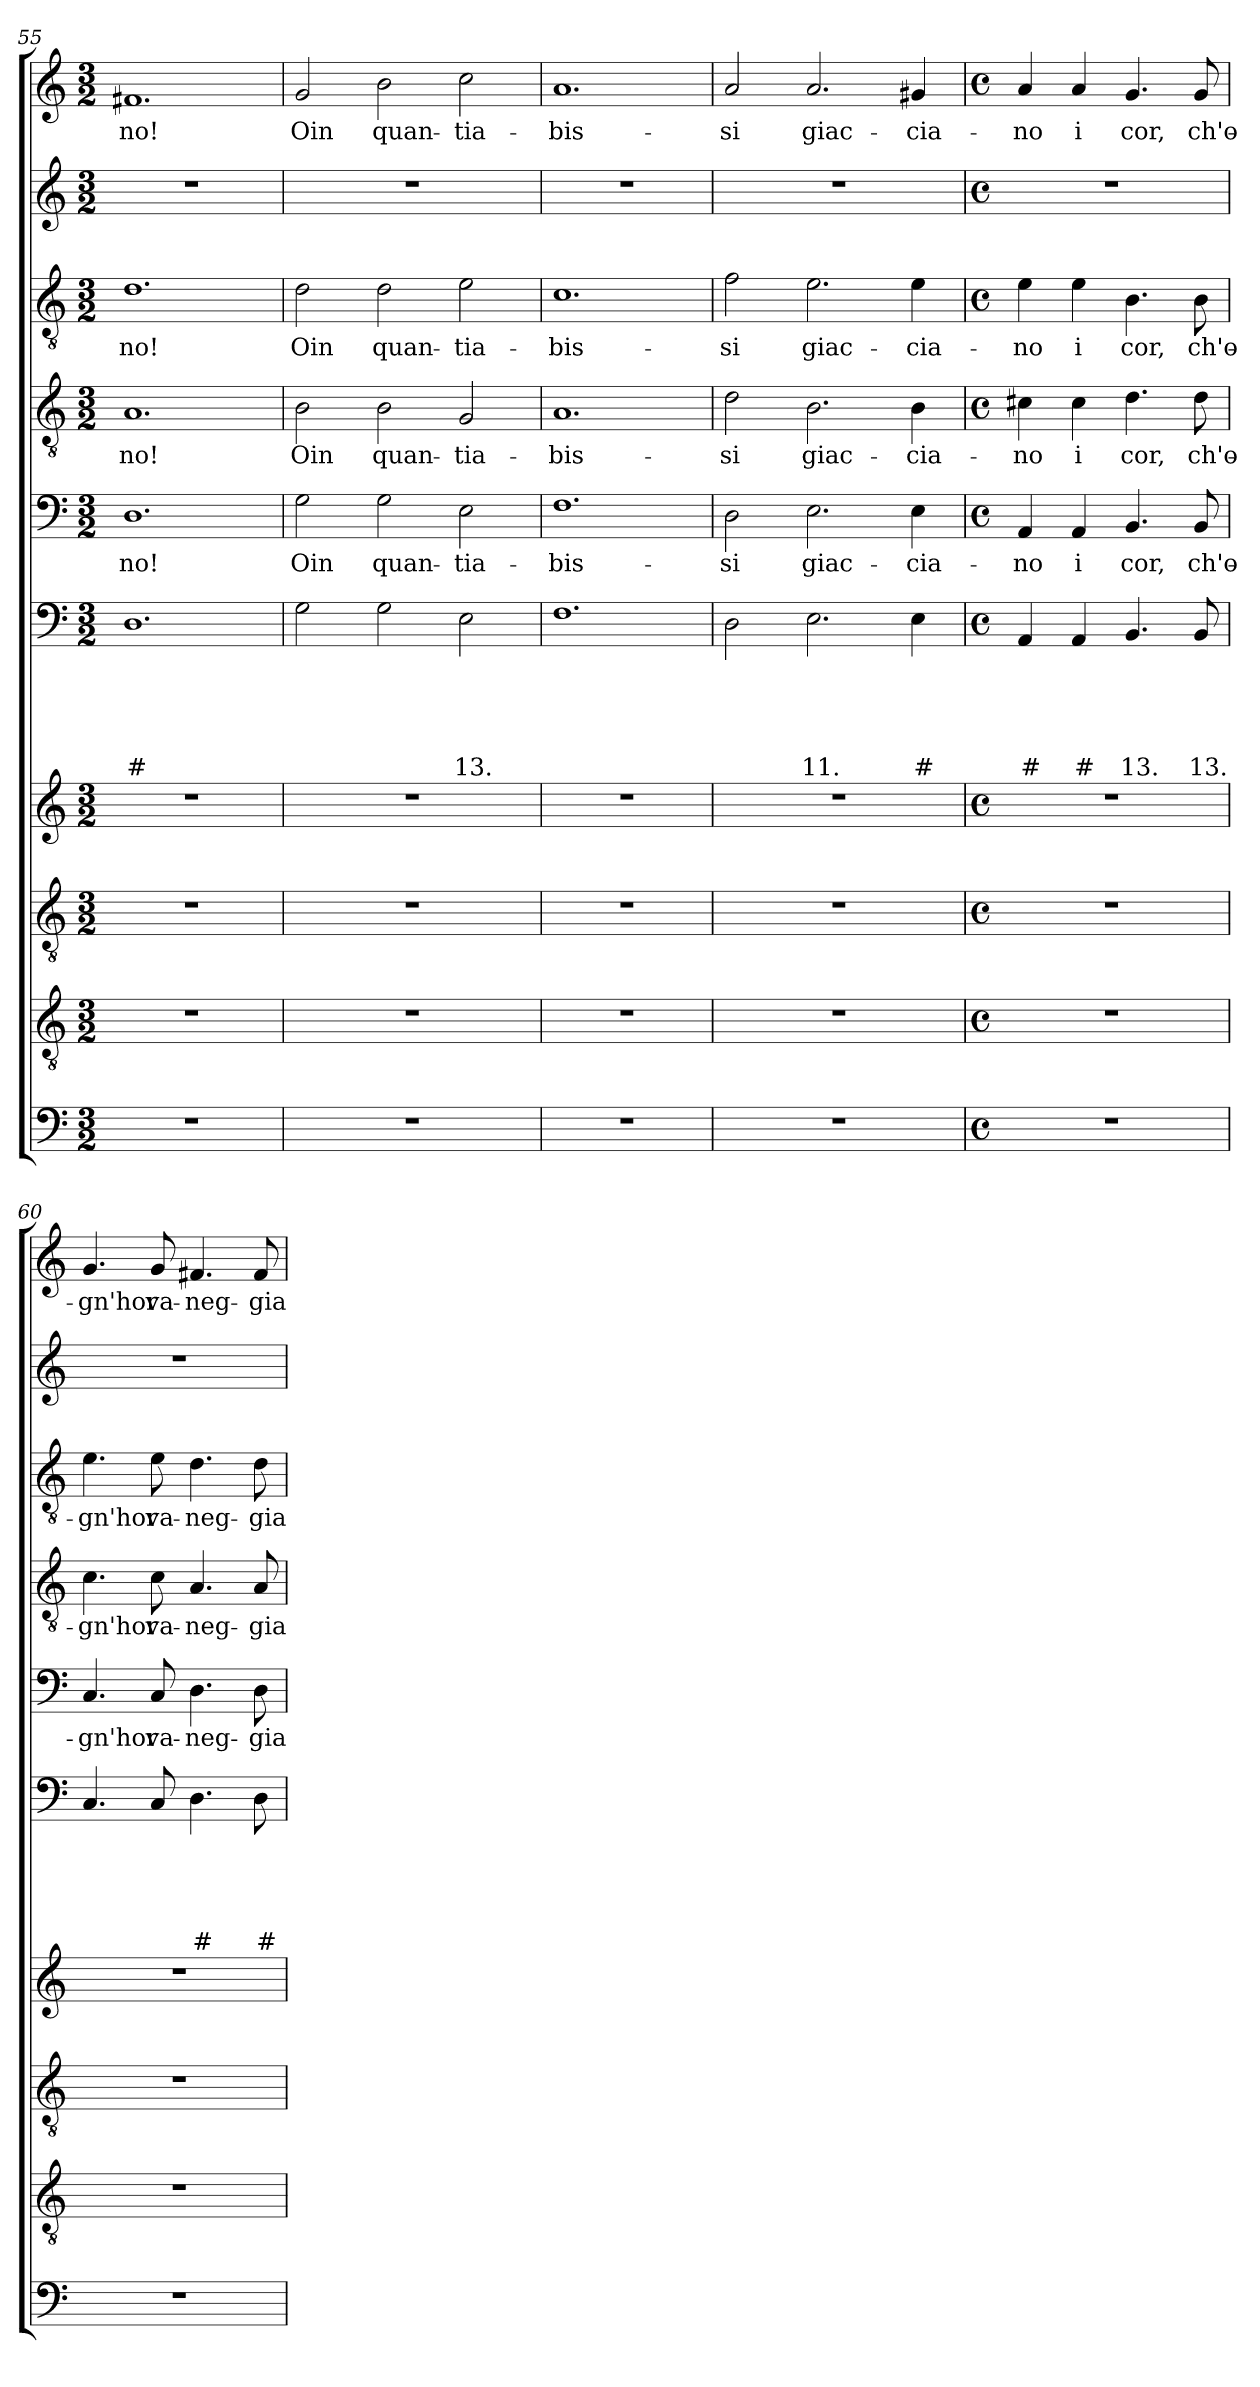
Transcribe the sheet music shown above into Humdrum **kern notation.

**kern	**kern	**kern	**kern	**kern	**text	**text	**text	**text	**text	**kern	**text	**kern	**text	**kern	**text	**kern	**kern	**text
*part10	*part9	*part8	*part7	*part6	*part6	*part6	*part6	*part6	*part6	*part5	*part5	*part4	*part4	*part3	*part3	*part2	*part1	*part1
*staff10	*staff9	*staff8	*staff7	*staff6	*staff6	*staff6	*staff6	*staff6	*staff6	*staff5	*staff5	*staff4	*staff4	*staff3	*staff3	*staff2	*staff1	*staff1
*clefF4	*clefGv2	*clefGv2	*clefG2	*clefF4	*	*	*	*	*	*clefF4	*	*clefGv2	*	*clefGv2	*	*clefG2	*clefG2	*
*k[]	*k[]	*k[]	*k[]	*k[]	*	*	*	*	*	*k[]	*	*k[]	*	*k[]	*	*k[]	*k[]	*
*C:	*C:	*C:	*C:	*C:	*	*	*	*	*	*C:	*	*C:	*	*C:	*	*C:	*C:	*
*M3/2	*M3/2	*M3/2	*M3/2	*M3/2	*	*	*	*	*	*M3/2	*	*M3/2	*	*M3/2	*	*M3/2	*M3/2	*
=55	=55	=55	=55	=55	=55	=55	=55	=55	=55	=55	=55	=55	=55	=55	=55	=55	=55	=55
1.r	1.r	1.r	1.r	1.D	.	.	.	.	#	1.D	-no!	1.A	-no!	1.d	-no!	1.r	1.f#X	-no!
!!LO:LB:g=z
=56	=56	=56	=56	=56	=56	=56	=56	=56	=56	=56	=56	=56	=56	=56	=56	=56	=56	=56
1.r	1.r	1.r	1.r	2G\	.	.	.	.	.	2G\	Oin	2B\	Oin	2d\	Oin	1.r	2g/	Oin
.	.	.	.	2G\	.	.	.	.	.	2G\	quan-	2B\	quan-	2d\	quan-	.	2b\	quan-
.	.	.	.	2E\	.	.	.	.	13.	2E\	-tia-	2G/	-tia-	2e\	-tia-	.	2cc\	-tia-
=57	=57	=57	=57	=57	=57	=57	=57	=57	=57	=57	=57	=57	=57	=57	=57	=57	=57	=57
1.r	1.r	1.r	1.r	1.F	.	.	.	.	.	1.F	-bis-	1.A	-bis-	1.c	-bis-	1.r	1.a	-bis-
=58	=58	=58	=58	=58	=58	=58	=58	=58	=58	=58	=58	=58	=58	=58	=58	=58	=58	=58
1.r	1.r	1.r	1.r	2D\	.	.	.	.	.	2D\	-si	2d\	-si	2f\	-si	1.r	2a/	-si
.	.	.	.	2.E\	.	.	.	.	11.	2.E\	giac-	2.B\	giac-	2.e\	giac-	.	2.a/	giac-
.	.	.	.	4E\	.	.	.	.	#	4E\	-cia-	4B\	-cia-	4e\	-cia-	.	4g#X/	-cia-
=59	=59	=59	=59	=59	=59	=59	=59	=59	=59	=59	=59	=59	=59	=59	=59	=59	=59	=59
*M4/4	*M4/4	*M4/4	*M4/4	*M4/4	*	*	*	*	*	*M4/4	*	*M4/4	*	*M4/4	*	*M4/4	*M4/4	*
*met(c)	*met(c)	*met(c)	*met(c)	*met(c)	*	*	*	*	*	*met(c)	*	*met(c)	*	*met(c)	*	*met(c)	*met(c)	*
1r	1r	1r	1r	4AA/	.	.	.	.	#	4AA/	-no	4c#X\	-no	4e\	-no	1r	4a/	-no
.	.	.	.	4AA/	.	.	.	.	#	4AA/	i	4c#\	i	4e\	i	.	4a/	i
.	.	.	.	4.BB/	.	.	.	.	13.	4.BB/	cor,	4.d\	cor,	4.B\	cor,	.	4.g/	cor,
.	.	.	.	8BB/	.	.	.	.	13.	8BB/	ch'o-	8d\	ch'o-	8B\	ch'o-	.	8g/	ch'o-
=60	=60	=60	=60	=60	=60	=60	=60	=60	=60	=60	=60	=60	=60	=60	=60	=60	=60	=60
1r	1r	1r	1r	4.C/	.	.	.	.	.	4.C/	-gn'hor	4.c\	-gn'hor	4.e\	-gn'hor	1r	4.g/	-gn'hor
.	.	.	.	8C/	.	.	.	.	.	8C/	va-	8c\	va-	8e\	va-	.	8g/	va-
.	.	.	.	4.D\	.	.	.	.	#	4.D\	-neg-	4.A/	-neg-	4.d\	-neg-	.	4.f#X/	-neg-
.	.	.	.	8D\	.	.	.	.	#	8D\	-gia-	8A/	-gia-	8d\	-gia-	.	8f#/	-gia-
=	=	=	=	=	=	=	=	=	=	=	=	=	=	=	=	=	=	=
*-	*-	*-	*-	*-	*-	*-	*-	*-	*-	*-	*-	*-	*-	*-	*-	*-	*-	*-
